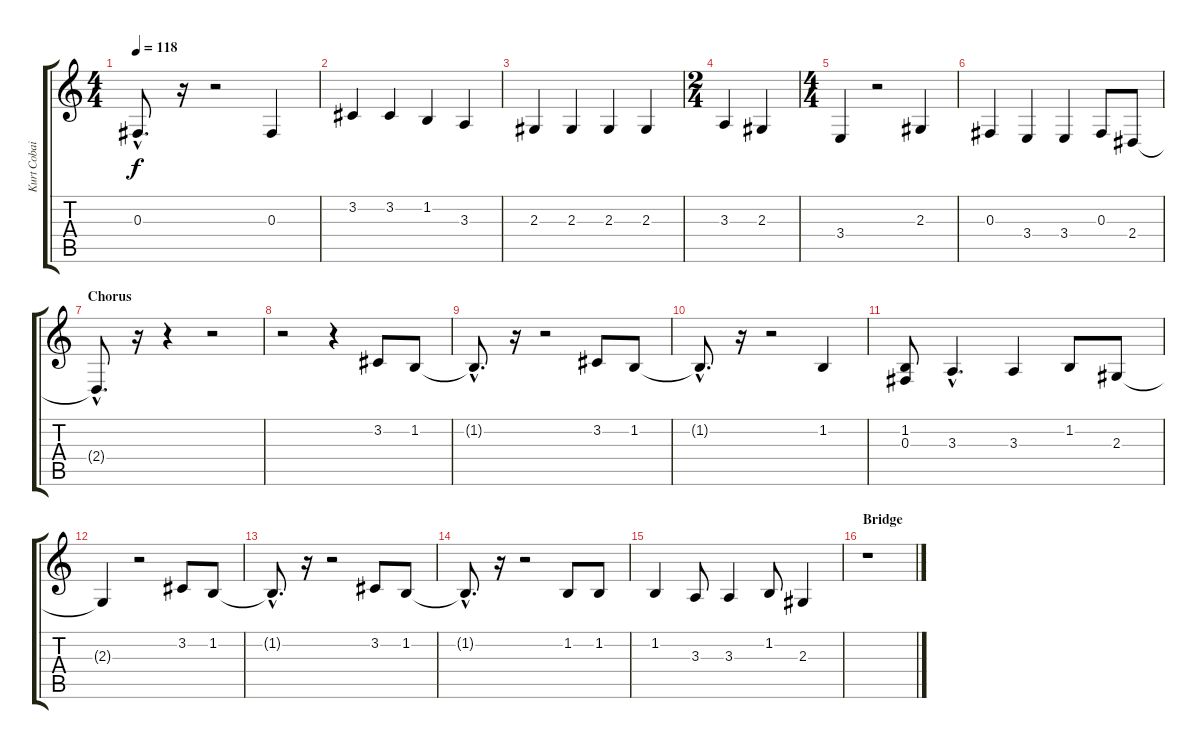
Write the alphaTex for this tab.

\track ("Kurt Cobain - Vocals" "Kurt Cobai") {instrument tenorsax}
\staff {score tabs}
\tuning (Eb4 Bb3 Gb3 Db3 Ab2 Eb2) {hide}
\ts (4 4)
\tempo 118
\clef g2
\ks c
0.3{hac t}.8{d dy f} r.16 r.2 0.3.4 |
3.2.4 3.2.4 1.2.4 3.3.4 |
2.3.4 2.3.4 2.3.4 2.3.4 |
\ts (2 4)
3.3.4 2.3.4 |
\ts (4 4)
3.4.4 r.2 2.3.4 |
0.3.4 3.4.4 3.4.4 0.3.8 2.4.8 |
\section ("" "Chorus")
2.4{hac t}.8{d} r.16 r.4 r.2 |
r.2 r.4 3.2.8 1.2.8 |
1.2{hac t}.8{d} r.16 r.2 3.2.8 1.2.8 |
1.2{hac t}.8{d} r.16 r.2 1.2.4 |
(1.2 0.3).8 3.3{hac}.4{d} 3.3.4 1.2.8 2.3.8 |
2.3{t}.4 r.2 3.2.8 1.2.8 |
1.2{hac t}.8{d} r.16 r.2 3.2.8 1.2.8 |
1.2{hac t}.8{d} r.16 r.2 1.2.8 1.2.8 |
1.2.4 3.3.8 3.3.4 1.2.8 2.3.4 |
\section ("" "Bridge")
r.1
